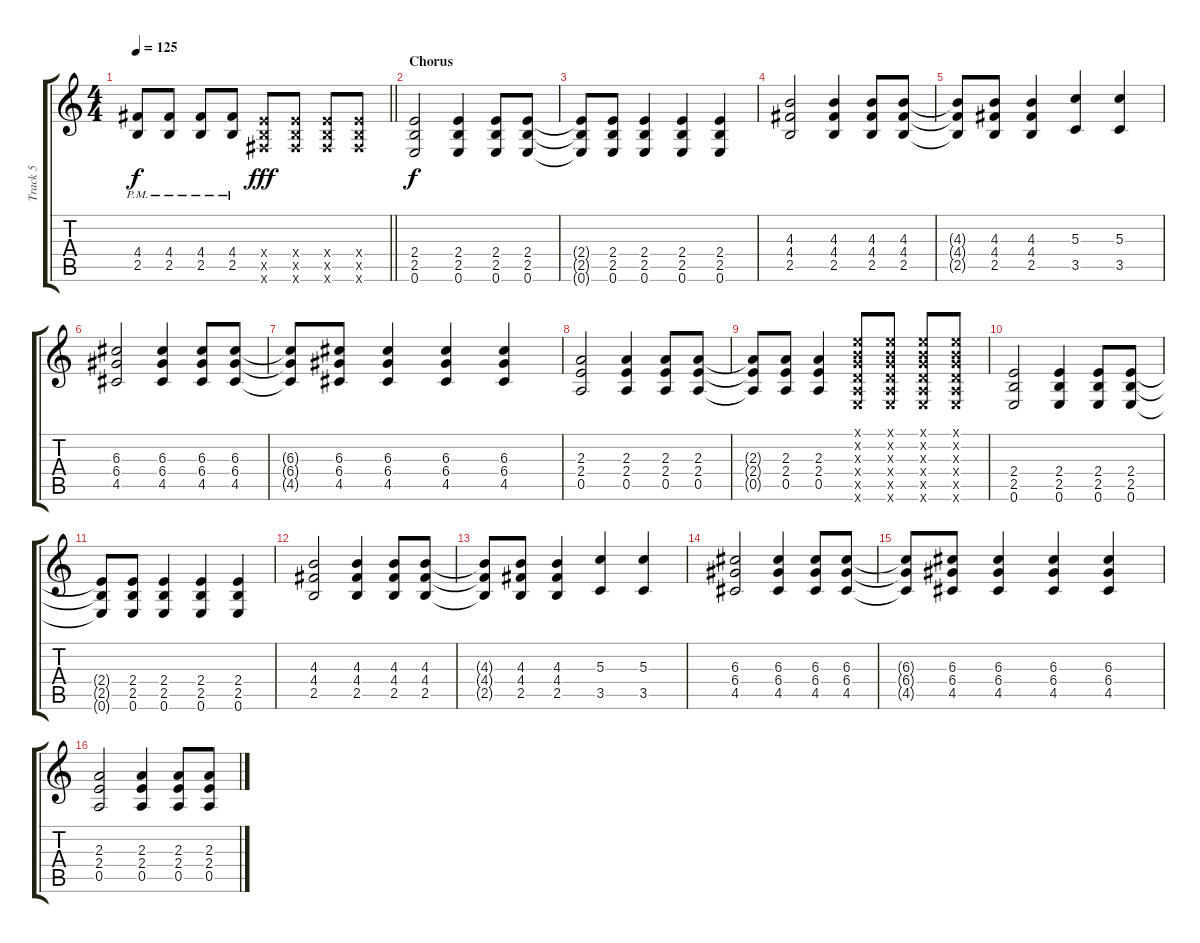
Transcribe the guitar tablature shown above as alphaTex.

\track ("Track 5" "Track 5") {instrument overdrivenguitar}
\staff {score tabs}
\tuning (E4 B3 G3 D3 A2 E2) {hide}
\ts (4 4)
\tempo 125
\clef g2
\barLineRight lightlight
\ks c
(4.4{pm} 2.5{pm}).8{dy f} (4.4{pm} 2.5{pm}).8 (4.4{pm} 2.5{pm}).8 (4.4{pm} 2.5{pm}).8 (2.4{x} 2.5{x} 2.6{x}).8{dy fff} (2.4{x} 2.5{x} 2.6{x}).8 (2.4{x} 2.5{x} 2.6{x}).8 (2.4{x} 2.5{x} 2.6{x}).8 |
\section ("" "Chorus")
(2.4 2.5 0.6).2{dy f} (2.4 2.5 0.6).4 (2.4 2.5 0.6).8 (2.4 2.5 0.6).8 |
(2.4{t} 2.5{t} 0.6{t}).8 (2.4 2.5 0.6).8 (2.4 2.5 0.6).4 (2.4 2.5 0.6).4 (2.4 2.5 0.6).4 |
(4.3 4.4 2.5).2 (4.3 4.4 2.5).4 (4.3 4.4 2.5).8 (4.3 4.4 2.5).8 |
(4.3{t} 4.4{t} 2.5{t}).8 (4.3 4.4 2.5).8 (4.3 4.4 2.5).4 (5.3 3.5).4 (5.3 3.5).4 |
(6.3 6.4 4.5).2 (6.3 6.4 4.5).4 (6.3 6.4 4.5).8 (6.3 6.4 4.5).8 |
(6.3{t} 6.4{t} 4.5{t}).8 (6.3 6.4 4.5).8 (6.3 6.4 4.5).4 (6.3 6.4 4.5).4 (6.3 6.4 4.5).4 |
(2.3 2.4 0.5).2 (2.3 2.4 0.5).4 (2.3 2.4 0.5).8 (2.3 2.4 0.5).8 |
(2.3{t} 2.4{t} 0.5{t}).8 (2.3 2.4 0.5).8 (2.3 2.4 0.5).4 (0.1{x} 0.2{x} 0.3{x} 0.4{x} 0.5{x} 0.6{x}).8 (0.1{x} 0.2{x} 0.3{x} 0.4{x} 0.5{x} 0.6{x}).8 (0.1{x} 0.2{x} 0.3{x} 0.4{x} 0.5{x} 0.6{x}).8 (0.1{x} 0.2{x} 0.3{x} 0.4{x} 0.5{x} 0.6{x}).8 |
(2.4 2.5 0.6).2 (2.4 2.5 0.6).4 (2.4 2.5 0.6).8 (2.4 2.5 0.6).8 |
(2.4{t} 2.5{t} 0.6{t}).8 (2.4 2.5 0.6).8 (2.4 2.5 0.6).4 (2.4 2.5 0.6).4 (2.4 2.5 0.6).4 |
(4.3 4.4 2.5).2 (4.3 4.4 2.5).4 (4.3 4.4 2.5).8 (4.3 4.4 2.5).8 |
(4.3{t} 4.4{t} 2.5{t}).8 (4.3 4.4 2.5).8 (4.3 4.4 2.5).4 (5.3 3.5).4 (5.3 3.5).4 |
(6.3 6.4 4.5).2 (6.3 6.4 4.5).4 (6.3 6.4 4.5).8 (6.3 6.4 4.5).8 |
(6.3{t} 6.4{t} 4.5{t}).8 (6.3 6.4 4.5).8 (6.3 6.4 4.5).4 (6.3 6.4 4.5).4 (6.3 6.4 4.5).4 |
(2.3 2.4 0.5).2 (2.3 2.4 0.5).4 (2.3 2.4 0.5).8 (2.3 2.4 0.5).8
